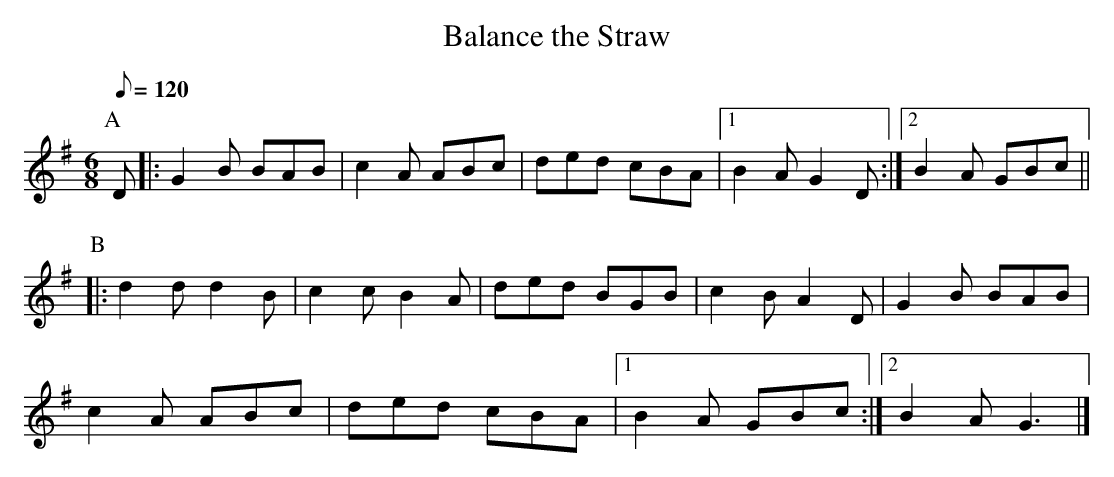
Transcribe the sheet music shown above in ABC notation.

X:1
T: Balance the Straw
M: 6/8
L: 1/8
Q: 120
K: G
P: A
D |: G2 B BAB | c2 A ABc | ded cBA | [1 B2 A G2 D :| [2 B2 A GBc ||
P: B
|: d2 d d2 B | c2 c B2 A | ded BGB | c2 B A2 D | G2 B BAB |
   c2 A ABc | ded cBA | [1 B2 A GBc :| [2 B2 A G3 |]
